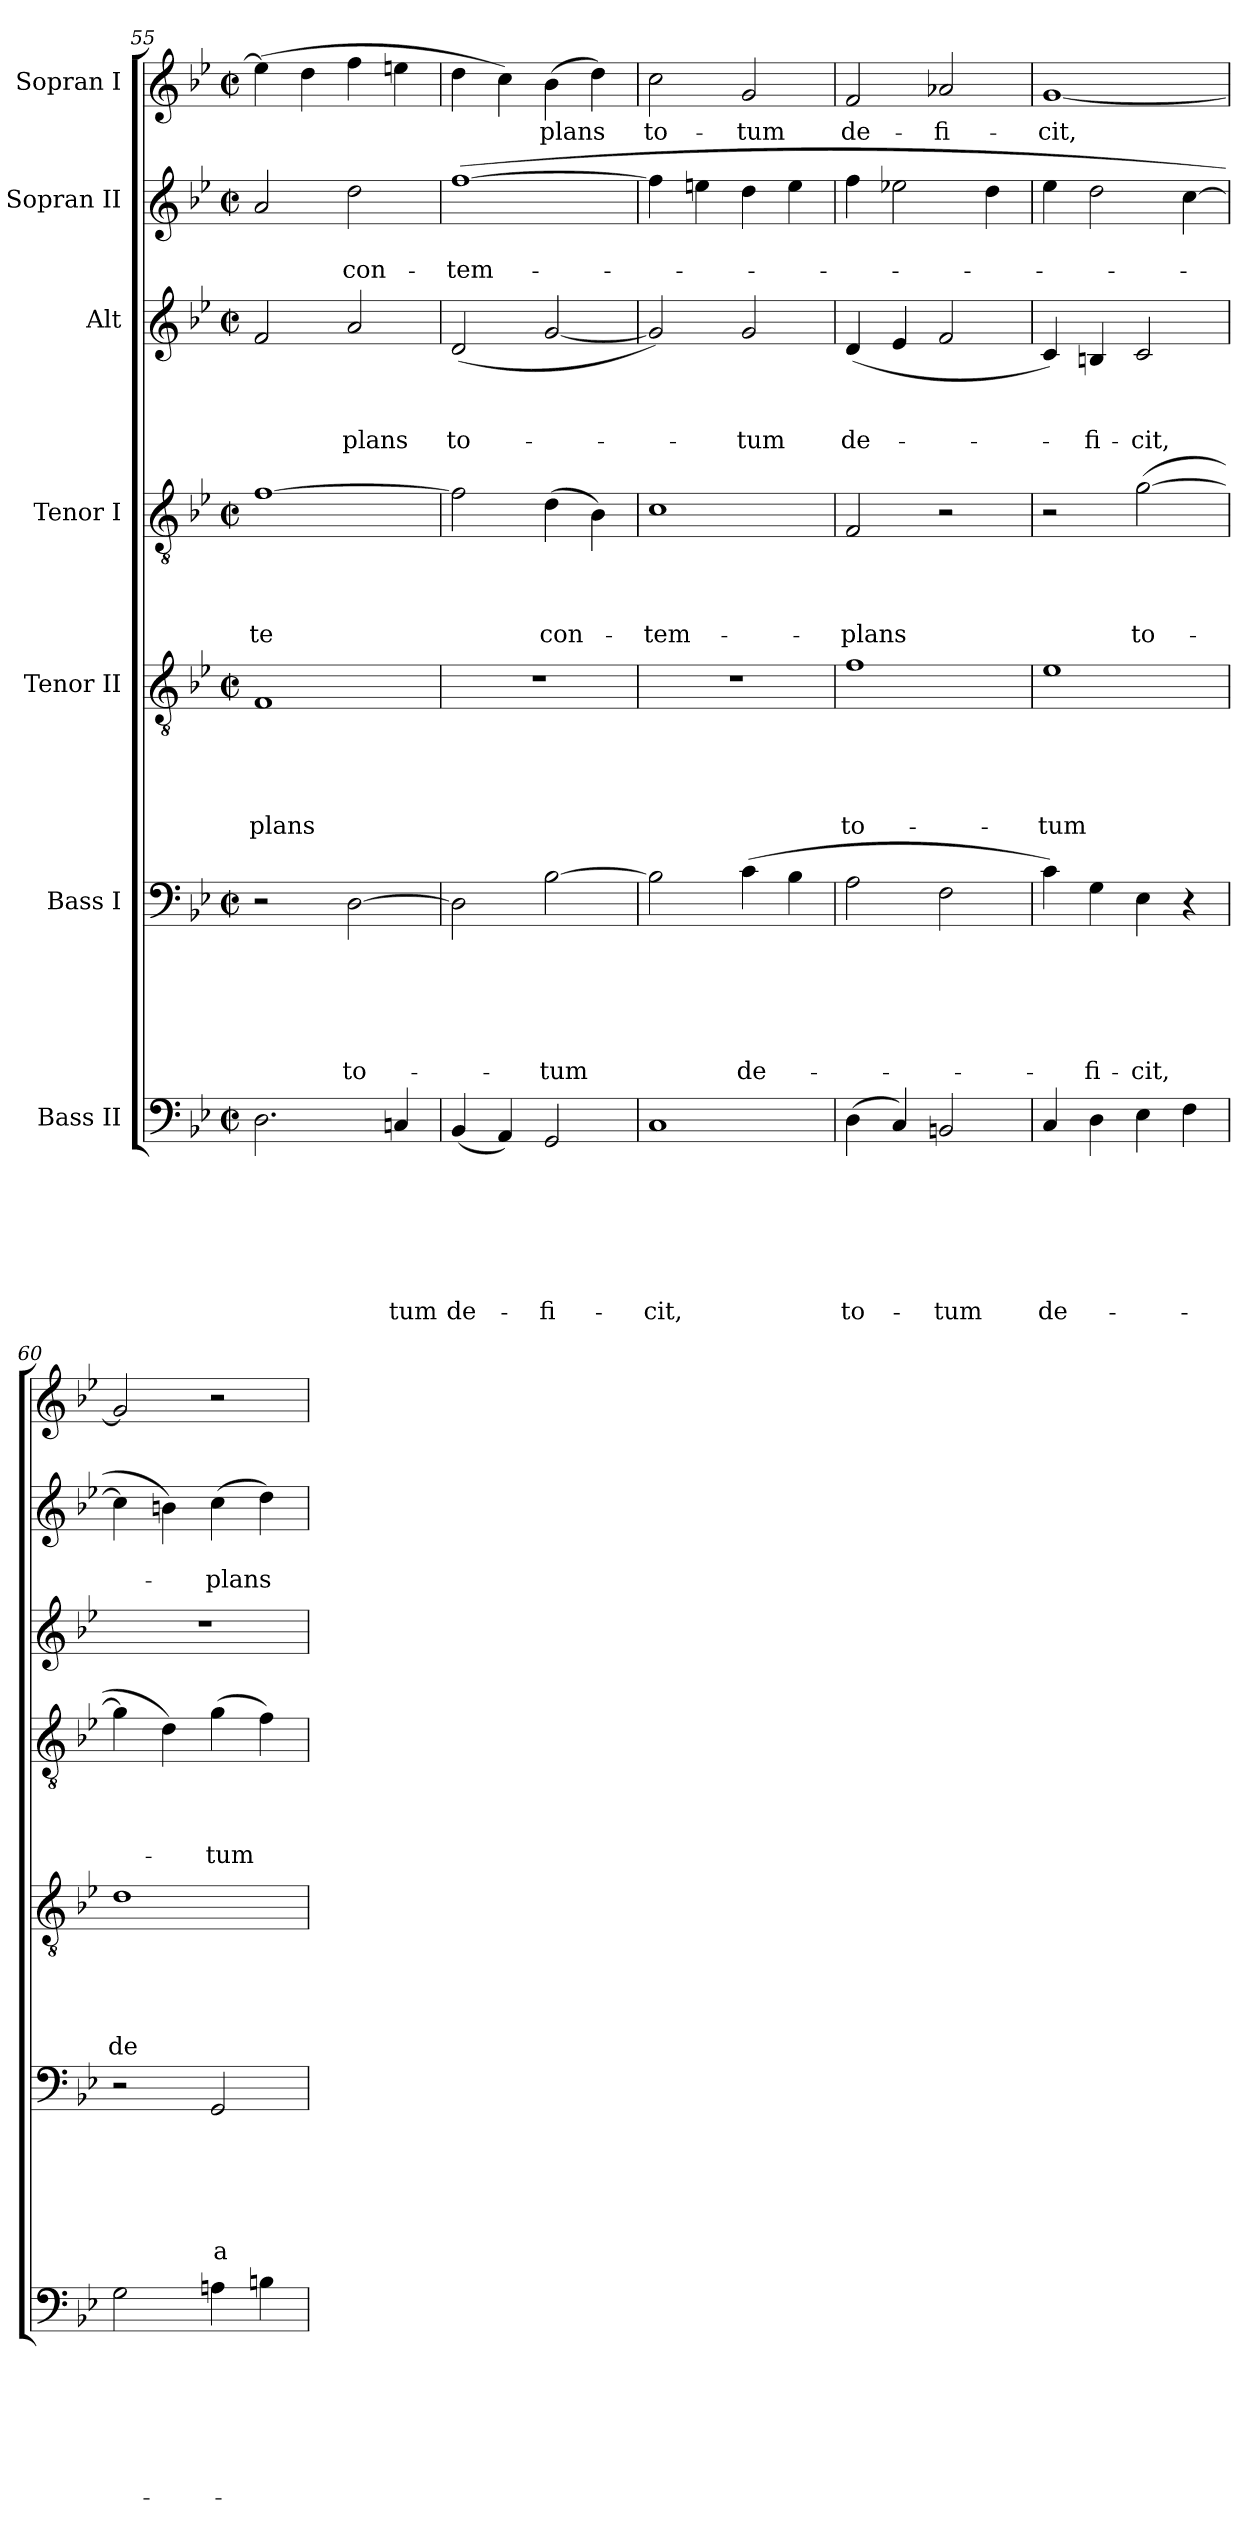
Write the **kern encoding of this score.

**kern	**text	**text	**text	**text	**text	**text	**text	**kern	**text	**text	**text	**text	**text	**text	**kern	**text	**text	**text	**text	**text	**kern	**text	**text	**text	**text	**kern	**text	**text	**text	**kern	**text	**text	**kern	**text
*part7	*part7	*part7	*part7	*part7	*part7	*part7	*part7	*part6	*part6	*part6	*part6	*part6	*part6	*part6	*part5	*part5	*part5	*part5	*part5	*part5	*part4	*part4	*part4	*part4	*part4	*part3	*part3	*part3	*part3	*part2	*part2	*part2	*part1	*part1
*staff7	*staff7	*staff7	*staff7	*staff7	*staff7	*staff7	*staff7	*staff6	*staff6	*staff6	*staff6	*staff6	*staff6	*staff6	*staff5	*staff5	*staff5	*staff5	*staff5	*staff5	*staff4	*staff4	*staff4	*staff4	*staff4	*staff3	*staff3	*staff3	*staff3	*staff2	*staff2	*staff2	*staff1	*staff1
*I"Bass II	*	*	*	*	*	*	*	*I"Bass I	*	*	*	*	*	*	*I"Tenor II	*	*	*	*	*	*I"Tenor I	*	*	*	*	*I"Alt	*	*	*	*I"Sopran II	*	*	*I"Sopran I	*
!!LO:PB:g=z
*clefF4	*	*	*	*	*	*	*	*clefF4	*	*	*	*	*	*	*clefGv2	*	*	*	*	*	*clefGv2	*	*	*	*	*clefG2	*	*	*	*clefG2	*	*	*clefG2	*
*k[b-e-]	*	*	*	*	*	*	*	*k[b-e-]	*	*	*	*	*	*	*k[b-e-]	*	*	*	*	*	*k[b-e-]	*	*	*	*	*k[b-e-]	*	*	*	*k[b-e-]	*	*	*k[b-e-]	*
*B-:	*	*	*	*	*	*	*	*B-:	*	*	*	*	*	*	*B-:	*	*	*	*	*	*B-:	*	*	*	*	*B-:	*	*	*	*B-:	*	*	*B-:	*
*M2/2	*	*	*	*	*	*	*	*M2/2	*	*	*	*	*	*	*M2/2	*	*	*	*	*	*M2/2	*	*	*	*	*M2/2	*	*	*	*M2/2	*	*	*M2/2	*
*met(c|)	*	*	*	*	*	*	*	*met(c|)	*	*	*	*	*	*	*met(c|)	*	*	*	*	*	*met(c|)	*	*	*	*	*met(c|)	*	*	*	*met(c|)	*	*	*met(c|)	*
=55	=55	=55	=55	=55	=55	=55	=55	=55	=55	=55	=55	=55	=55	=55	=55	=55	=55	=55	=55	=55	=55	=55	=55	=55	=55	=55	=55	=55	=55	=55	=55	=55	=55	=55
!	!	!	!	!	!	!	!	!	!	!	!	!	!	!	!	!	!	!	!	!LO:LY:b	!	!	!	!	!LO:LY:b	!	!	!	!	!	!	!	!	!
2.D\	.	.	.	.	.	.	.	2r	.	.	.	.	.	.	1F	.	.	.	.	-plans	[>1f	.	.	.	te	2f/	.	.	.	2a/	.	.	(>4eeni\]	.
.	.	.	.	.	.	.	.	.	.	.	.	.	.	.	.	.	.	.	.	.	.	.	.	.	.	.	.	.	.	.	.	.	4dd\	.
!	!	!	!	!	!	!	!	!	!	!	!	!	!	!LO:LY:b	!	!	!	!	!	!	!	!	!	!	!	!	!	!	!LO:LY:b	!	!	!LO:LY:b	!	!
.	.	.	.	.	.	.	.	[>2D\	.	.	.	.	.	to-	.	.	.	.	.	.	.	.	.	.	.	2a/	.	.	-plans	2dd\	.	con-	4ff\	.
!	!	!	!	!	!	!	!LO:LY:b	!	!	!	!	!	!	!	!	!	!	!	!	!	!	!	!	!	!	!	!	!	!	!	!	!	!	!
4Cn/	.	.	.	.	.	.	-tum	.	.	.	.	.	.	.	.	.	.	.	.	.	.	.	.	.	.	.	.	.	.	.	.	.	4een\	.
=56	=56	=56	=56	=56	=56	=56	=56	=56	=56	=56	=56	=56	=56	=56	=56	=56	=56	=56	=56	=56	=56	=56	=56	=56	=56	=56	=56	=56	=56	=56	=56	=56	=56	=56
!	!	!	!	!	!	!	!LO:LY:b	!	!	!	!	!	!	!	!	!	!	!	!	!	!	!	!	!	!	!	!	!	!LO:LY:b	!	!	!LO:LY:b	!	!
(<4BB-/	.	.	.	.	.	.	de-	2D\]	.	.	.	.	.	.	1r	.	.	.	.	.	2f\]	.	.	.	.	(<2d/	.	.	to-	(>[>1ff	.	-tem-	4dd\	.
4AA/)	.	.	.	.	.	.	.	.	.	.	.	.	.	.	.	.	.	.	.	.	.	.	.	.	.	.	.	.	.	.	.	.	4cc\)	.
!	!	!	!	!	!	!	!LO:LY:b	!	!	!	!	!	!	!LO:LY:b	!	!	!	!	!	!	!	!	!	!	!LO:LY:b	!	!	!	!	!	!	!	!	!LO:LY:b
2GG/	.	.	.	.	.	.	-fi-	[>2B-\	.	.	.	.	.	-tum	.	.	.	.	.	.	(>4d\	.	.	.	con-	[<2g/	.	.	.	.	.	.	(>4b-\	-plans
.	.	.	.	.	.	.	.	.	.	.	.	.	.	.	.	.	.	.	.	.	4B-\)	.	.	.	.	.	.	.	.	.	.	.	4dd\)	.
=57	=57	=57	=57	=57	=57	=57	=57	=57	=57	=57	=57	=57	=57	=57	=57	=57	=57	=57	=57	=57	=57	=57	=57	=57	=57	=57	=57	=57	=57	=57	=57	=57	=57	=57
!	!	!	!	!	!	!	!LO:LY:b	!	!	!	!	!	!	!	!	!	!	!	!	!	!	!	!	!	!LO:LY:b	!	!	!	!	!	!	!	!	!LO:LY:b
1C	.	.	.	.	.	.	-cit,	2B-\]	.	.	.	.	.	.	1r	.	.	.	.	.	1c	.	.	.	-tem-	2g/])	.	.	.	4ff\]	.	.	2cc\	to-
.	.	.	.	.	.	.	.	.	.	.	.	.	.	.	.	.	.	.	.	.	.	.	.	.	.	.	.	.	.	4een\	.	.	.	.
!	!	!	!	!	!	!	!	!	!	!	!	!	!	!LO:LY:b	!	!	!	!	!	!	!	!	!	!	!	!	!	!	!LO:LY:b	!	!	!	!	!LO:LY:b
.	.	.	.	.	.	.	.	(>4c\	.	.	.	.	.	de-	.	.	.	.	.	.	.	.	.	.	.	2g/	.	.	-tum	4dd\	.	.	2g/	-tum
.	.	.	.	.	.	.	.	4B-\	.	.	.	.	.	.	.	.	.	.	.	.	.	.	.	.	.	.	.	.	.	4ee\	.	.	.	.
=58	=58	=58	=58	=58	=58	=58	=58	=58	=58	=58	=58	=58	=58	=58	=58	=58	=58	=58	=58	=58	=58	=58	=58	=58	=58	=58	=58	=58	=58	=58	=58	=58	=58	=58
!	!	!	!	!	!	!	!LO:LY:b	!	!	!	!	!	!	!	!	!	!	!	!	!LO:LY:b	!	!	!	!	!LO:LY:b	!	!	!	!LO:LY:b	!	!	!	!	!LO:LY:b
(>4D\	.	.	.	.	.	.	to-	2A\	.	.	.	.	.	.	1f	.	.	.	.	to-	2F/	.	.	.	-plans	(<4d/	.	.	de-	4ff\	.	.	2f/	de-
4C/)	.	.	.	.	.	.	.	.	.	.	.	.	.	.	.	.	.	.	.	.	.	.	.	.	.	4e-/	.	.	.	2ee-X\	.	.	.	.
!	!	!	!	!	!	!	!LO:LY:b	!	!	!	!	!	!	!	!	!	!	!	!	!	!	!	!	!	!	!	!	!	!	!	!	!	!	!LO:LY:b
2BBn/	.	.	.	.	.	.	-tum	2F\	.	.	.	.	.	.	.	.	.	.	.	.	2r	.	.	.	.	2f/	.	.	.	.	.	.	2a-X/	-fi-
.	.	.	.	.	.	.	.	.	.	.	.	.	.	.	.	.	.	.	.	.	.	.	.	.	.	.	.	.	.	4dd\	.	.	.	.
=59	=59	=59	=59	=59	=59	=59	=59	=59	=59	=59	=59	=59	=59	=59	=59	=59	=59	=59	=59	=59	=59	=59	=59	=59	=59	=59	=59	=59	=59	=59	=59	=59	=59	=59
!	!	!	!	!	!	!	!LO:LY:b	!	!	!	!	!	!	!	!	!	!	!	!	!LO:LY:b	!	!	!	!	!	!	!	!	!	!	!	!	!	!LO:LY:b
4C/	.	.	.	.	.	.	de-	4c\)	.	.	.	.	.	.	1e-	.	.	.	.	-tum	2r	.	.	.	.	4c/)	.	.	.	4ee-\	.	.	[<1g	-cit,
!	!	!	!	!	!	!	!	!	!	!	!	!	!	!LO:LY:b	!	!	!	!	!	!	!	!	!	!	!	!	!	!	!LO:LY:b	!	!	!	!	!
4D\	.	.	.	.	.	.	.	4G\	.	.	.	.	.	-fi-	.	.	.	.	.	.	.	.	.	.	.	4Bn/	.	.	-fi-	2dd\	.	.	.	.
!	!	!	!	!	!	!	!	!	!	!	!	!	!	!LO:LY:b	!	!	!	!	!	!	!	!	!	!	!LO:LY:b	!	!	!	!LO:LY:b	!	!	!	!	!
4E-\	.	.	.	.	.	.	.	4E-\	.	.	.	.	.	-cit,	.	.	.	.	.	.	(>[>2g\	.	.	.	to-	2c/	.	.	-cit,	.	.	.	.	.
4F\	.	.	.	.	.	.	.	4r	.	.	.	.	.	.	.	.	.	.	.	.	.	.	.	.	.	.	.	.	.	[>4cc\	.	.	.	.
=60	=60	=60	=60	=60	=60	=60	=60	=60	=60	=60	=60	=60	=60	=60	=60	=60	=60	=60	=60	=60	=60	=60	=60	=60	=60	=60	=60	=60	=60	=60	=60	=60	=60	=60
!	!	!	!	!	!	!	!	!	!	!	!	!	!	!	!	!	!	!	!	!LO:LY:b	!	!	!	!	!	!	!	!	!	!	!	!	!	!
2G\	.	.	.	.	.	.	.	2r	.	.	.	.	.	.	1d	.	.	.	.	de-	4g\]	.	.	.	.	1r	.	.	.	4cc\]	.	.	2g/]	.
.	.	.	.	.	.	.	.	.	.	.	.	.	.	.	.	.	.	.	.	.	4d\)	.	.	.	.	.	.	.	.	4bn\)	.	.	.	.
!	!	!	!	!	!	!	!	!	!	!	!	!	!	!LO:LY:b	!	!	!	!	!	!	!	!	!	!	!LO:LY:b	!	!	!	!	!	!	!LO:LY:b	!	!
4An\	.	.	.	.	.	.	.	2GG/	.	.	.	.	.	a-	.	.	.	.	.	.	(>4g\	.	.	.	-tum	.	.	.	.	(>4cc\	.	-plans	2r	.
4Bn\	.	.	.	.	.	.	.	.	.	.	.	.	.	.	.	.	.	.	.	.	4f\)	.	.	.	.	.	.	.	.	4dd\)	.	.	.	.
=	=	=	=	=	=	=	=	=	=	=	=	=	=	=	=	=	=	=	=	=	=	=	=	=	=	=	=	=	=	=	=	=	=	=
*-	*-	*-	*-	*-	*-	*-	*-	*-	*-	*-	*-	*-	*-	*-	*-	*-	*-	*-	*-	*-	*-	*-	*-	*-	*-	*-	*-	*-	*-	*-	*-	*-	*-	*-
